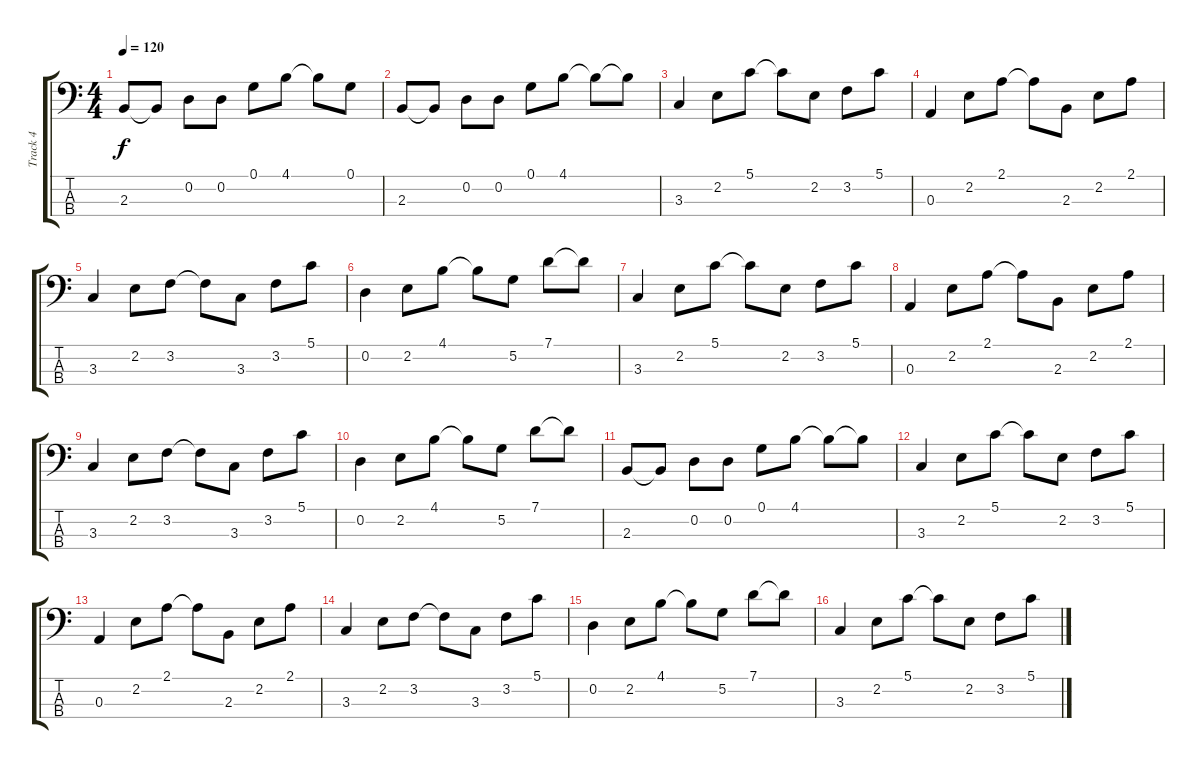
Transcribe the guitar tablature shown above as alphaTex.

\track ("Track 4" "Track 4") {instrument electricbassfinger}
\staff {score tabs}
\tuning (G2 D2 A1 E1) {hide}
\ts (4 4)
\tempo 120
\clef f4
\ks c
2.3.8{dy f} 2.3{t}.8 0.2.8 0.2.8 0.1.8 4.1.8 4.1{t}.8 0.1.8 |
2.3.8 2.3{t}.8 0.2.8 0.2.8 0.1.8 4.1.8 4.1{t}.8 4.1{t}.8 |
3.3.4 2.2.8 5.1.8 5.1{t}.8 2.2.8 3.2.8 5.1.8 |
0.3.4 2.2.8 2.1.8 2.1{t}.8 2.3.8 2.2.8 2.1.8 |
3.3.4 2.2.8 3.2.8 3.2{t}.8 3.3.8 3.2.8 5.1.8 |
0.2.4 2.2.8 4.1.8 4.1{t}.8 5.2.8 7.1.8 7.1{t}.8 |
3.3.4 2.2.8 5.1.8 5.1{t}.8 2.2.8 3.2.8 5.1.8 |
0.3.4 2.2.8 2.1.8 2.1{t}.8 2.3.8 2.2.8 2.1.8 |
3.3.4 2.2.8 3.2.8 3.2{t}.8 3.3.8 3.2.8 5.1.8 |
0.2.4 2.2.8 4.1.8 4.1{t}.8 5.2.8 7.1.8 7.1{t}.8 |
2.3.8 2.3{t}.8 0.2.8 0.2.8 0.1.8 4.1.8 4.1{t}.8 4.1{t}.8 |
3.3.4 2.2.8 5.1.8 5.1{t}.8 2.2.8 3.2.8 5.1.8 |
0.3.4 2.2.8 2.1.8 2.1{t}.8 2.3.8 2.2.8 2.1.8 |
3.3.4 2.2.8 3.2.8 3.2{t}.8 3.3.8 3.2.8 5.1.8 |
0.2.4 2.2.8 4.1.8 4.1{t}.8 5.2.8 7.1.8 7.1{t}.8 |
3.3.4 2.2.8 5.1.8 5.1{t}.8 2.2.8 3.2.8 5.1.8
